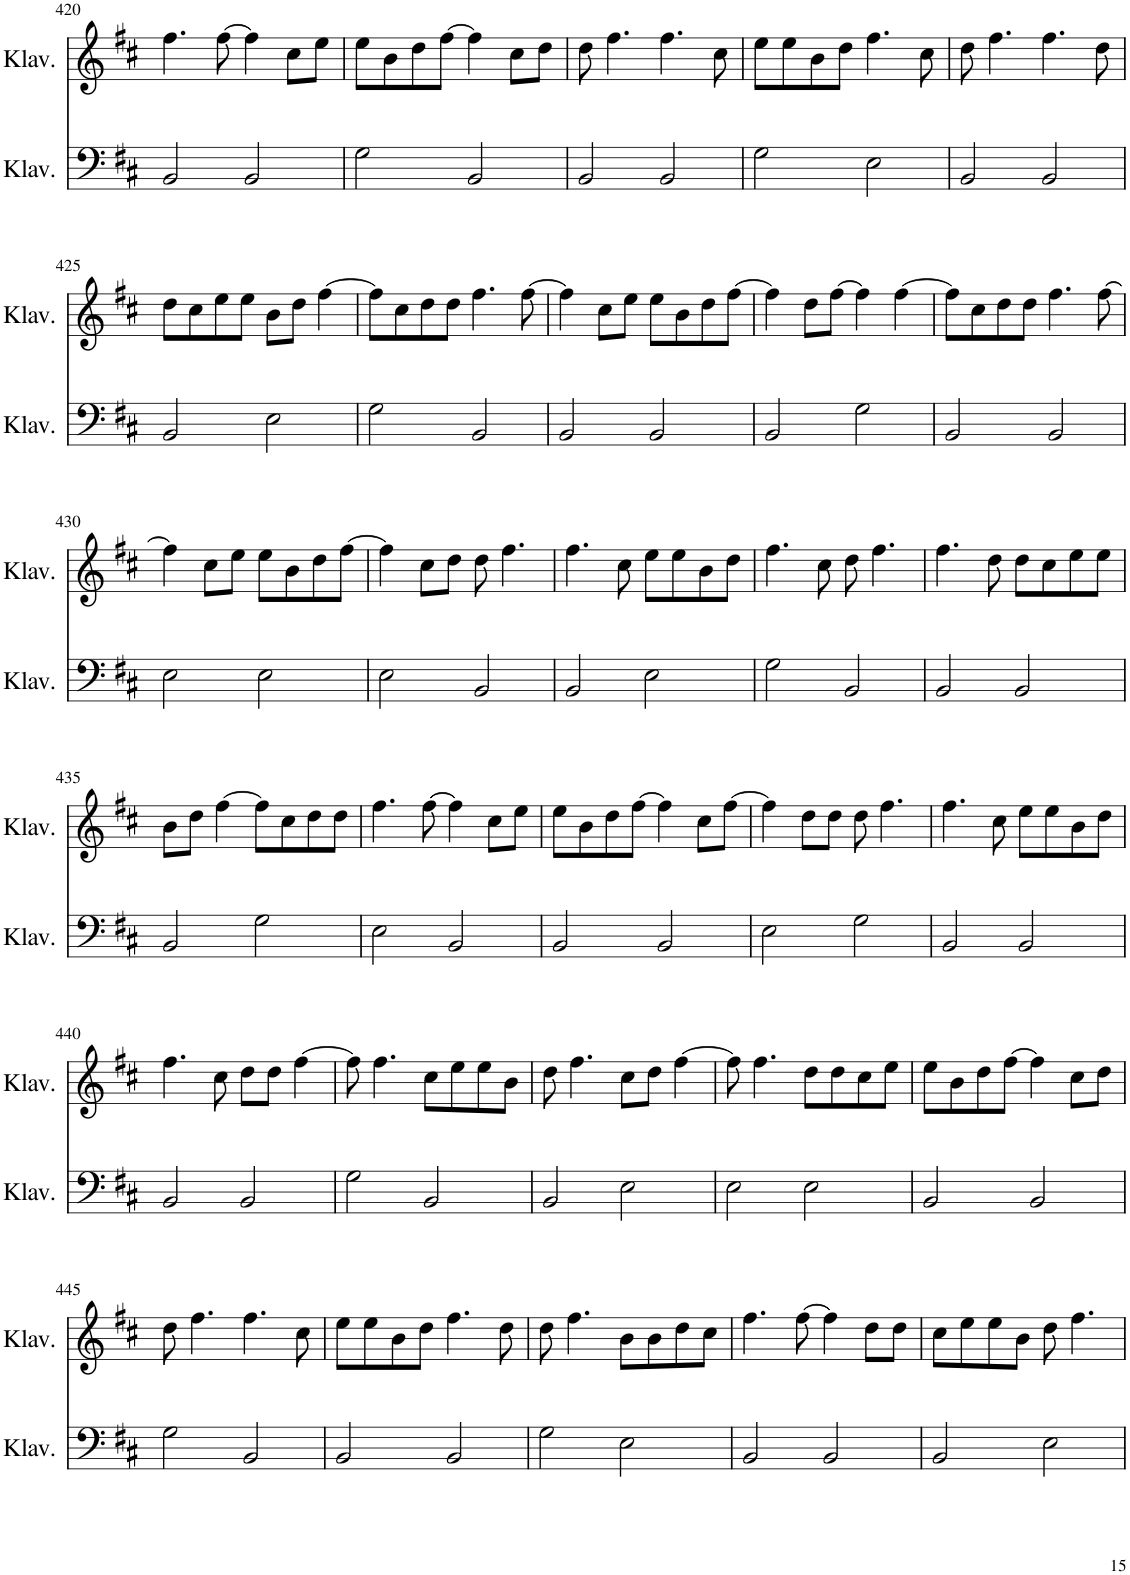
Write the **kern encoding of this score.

**kern	**kern
*part2	*part1
*staff2	*staff1
*I"Klavier	*I"Klavier
*I'Klav.	*I'Klav.
!!LO:PB:g=z
*clefF4	*clefG2
*k[f#c#]	*k[f#c#]
*M4/4	*M4/4
=420	=420
2BB/	4.ff#\
.	[8ff#\
2BB/	4ff#\]
.	8cc#\L
.	8ee\J
=421	=421
2G\	8ee\L
.	8b\
.	8dd\
.	[8ff#\J
2BB/	4ff#\]
.	8cc#\L
.	8dd\J
=422	=422
2BB/	8dd\
.	4.ff#\
2BB/	4.ff#\
.	8cc#\
=423	=423
2G\	8ee\L
.	8ee\
.	8b\
.	8dd\J
2E\	4.ff#\
.	8cc#\
=424	=424
2BB/	8dd\
.	4.ff#\
2BB/	4.ff#\
.	8dd\
!!LO:LB:g=z
=425	=425
2BB/	8dd\L
.	8cc#\
.	8ee\
.	8ee\J
2E\	8b\L
.	8dd\J
.	[4ff#\
=426	=426
2G\	8ff#\L]
.	8cc#\
.	8dd\
.	8dd\J
2BB/	4.ff#\
.	[8ff#\
=427	=427
2BB/	4ff#\]
.	8cc#\L
.	8ee\J
2BB/	8ee\L
.	8b\
.	8dd\
.	[8ff#\J
=428	=428
2BB/	4ff#\]
.	8dd\L
.	[8ff#\J
2G\	4ff#\]
.	[4ff#\
=429	=429
2BB/	8ff#\L]
.	8cc#\
.	8dd\
.	8dd\J
2BB/	4.ff#\
.	[8ff#\
!!LO:LB:g=z
=430	=430
2E\	4ff#\]
.	8cc#\L
.	8ee\J
2E\	8ee\L
.	8b\
.	8dd\
.	[8ff#\J
=431	=431
2E\	4ff#\]
.	8cc#\L
.	8dd\J
2BB/	8dd\
.	4.ff#\
=432	=432
2BB/	4.ff#\
.	8cc#\
2E\	8ee\L
.	8ee\
.	8b\
.	8dd\J
=433	=433
2G\	4.ff#\
.	8cc#\
2BB/	8dd\
.	4.ff#\
=434	=434
2BB/	4.ff#\
.	8dd\
2BB/	8dd\L
.	8cc#\
.	8ee\
.	8ee\J
!!LO:LB:g=z
=435	=435
2BB/	8b\L
.	8dd\J
.	[4ff#\
2G\	8ff#\L]
.	8cc#\
.	8dd\
.	8dd\J
=436	=436
2E\	4.ff#\
.	[8ff#\
2BB/	4ff#\]
.	8cc#\L
.	8ee\J
=437	=437
2BB/	8ee\L
.	8b\
.	8dd\
.	[8ff#\J
2BB/	4ff#\]
.	8cc#\L
.	[8ff#\J
=438	=438
2E\	4ff#\]
.	8dd\L
.	8dd\J
2G\	8dd\
.	4.ff#\
=439	=439
2BB/	4.ff#\
.	8cc#\
2BB/	8ee\L
.	8ee\
.	8b\
.	8dd\J
!!LO:LB:g=z
=440	=440
2BB/	4.ff#\
.	8cc#\
2BB/	8dd\L
.	8dd\J
.	[4ff#\
=441	=441
2G\	8ff#\]
.	4.ff#\
2BB/	8cc#\L
.	8ee\
.	8ee\
.	8b\J
=442	=442
2BB/	8dd\
.	4.ff#\
2E\	8cc#\L
.	8dd\J
.	[4ff#\
=443	=443
2E\	8ff#\]
.	4.ff#\
2E\	8dd\L
.	8dd\
.	8cc#\
.	8ee\J
=444	=444
2BB/	8ee\L
.	8b\
.	8dd\
.	[8ff#\J
2BB/	4ff#\]
.	8cc#\L
.	8dd\J
!!LO:LB:g=z
=445	=445
2G\	8dd\
.	4.ff#\
2BB/	4.ff#\
.	8cc#\
=446	=446
2BB/	8ee\L
.	8ee\
.	8b\
.	8dd\J
2BB/	4.ff#\
.	8dd\
=447	=447
2G\	8dd\
.	4.ff#\
2E\	8b\L
.	8b\
.	8dd\
.	8cc#\J
=448	=448
2BB/	4.ff#\
.	[8ff#\
2BB/	4ff#\]
.	8dd\L
.	8dd\J
=449	=449
2BB/	8cc#\L
.	8ee\
.	8ee\
.	8b\J
2E\	8dd\
.	4.ff#\
=	=
*-	*-
